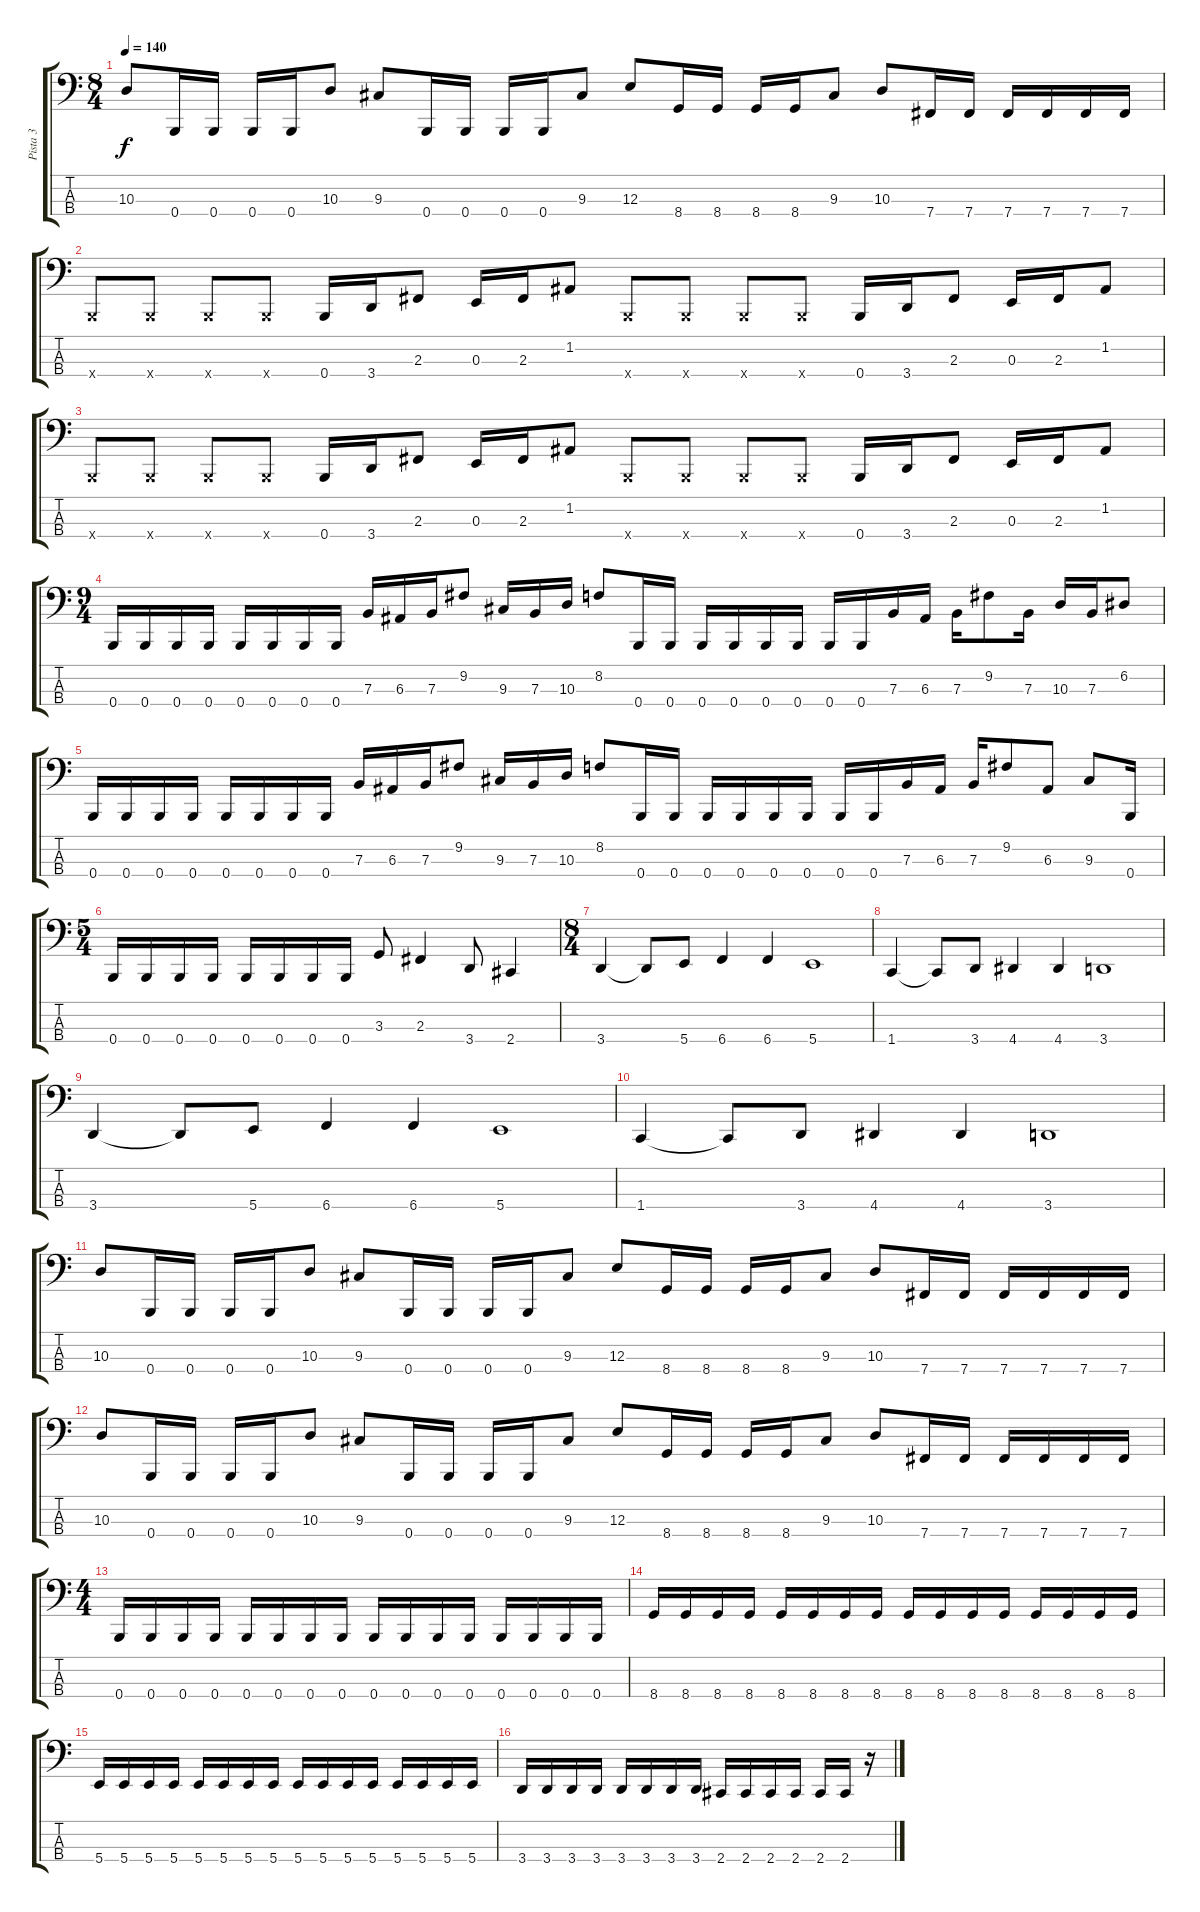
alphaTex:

\track ("Pista 3" "Pista 3") {instrument electricbasspick}
\staff {score tabs}
\tuning (D2 A1 E1 B0) {hide}
\ts (8 4)
\tempo 140
\clef f4
\ks c
10.3.8{dy f} 0.4.16 0.4.16 0.4.16 0.4.16 10.3.8 9.3.8 0.4.16 0.4.16 0.4.16 0.4.16 9.3.8 12.3.8 8.4.16 8.4.16 8.4.16 8.4.16 9.3.8 10.3.8 7.4.16 7.4.16 7.4.16 7.4.16 7.4.16 7.4.16 |
0.4{x}.8 0.4{x}.8 0.4{x}.8 0.4{x}.8 0.4.16 3.4.16 2.3.8 0.3.16 2.3.16 1.2.8 0.4{x}.8 0.4{x}.8 0.4{x}.8 0.4{x}.8 0.4.16 3.4.16 2.3.8 0.3.16 2.3.16 1.2.8 |
0.4{x}.8 0.4{x}.8 0.4{x}.8 0.4{x}.8 0.4.16 3.4.16 2.3.8 0.3.16 2.3.16 1.2.8 0.4{x}.8 0.4{x}.8 0.4{x}.8 0.4{x}.8 0.4.16 3.4.16 2.3.8 0.3.16 2.3.16 1.2.8 |
\ts (9 4)
0.4.16 0.4.16 0.4.16 0.4.16 0.4.16 0.4.16 0.4.16 0.4.16 7.3.16 6.3.16 7.3.16 9.2.8 9.3.16 7.3.16 10.3.16 8.2.8 0.4.16 0.4.16 0.4.16 0.4.16 0.4.16 0.4.16 0.4.16 0.4.16 7.3.16 6.3.16 7.3.16 9.2.8 7.3.16 10.3.16 7.3.16 6.2.8 |
0.4.16 0.4.16 0.4.16 0.4.16 0.4.16 0.4.16 0.4.16 0.4.16 7.3.16 6.3.16 7.3.16 9.2.8 9.3.16 7.3.16 10.3.16 8.2.8 0.4.16 0.4.16 0.4.16 0.4.16 0.4.16 0.4.16 0.4.16 0.4.16 7.3.16 6.3.16 7.3.16 9.2.8 6.3.8 9.3.8 0.4.16 |
\ts (5 4)
0.4.16 0.4.16 0.4.16 0.4.16 0.4.16 0.4.16 0.4.16 0.4.16 3.3.8 2.3.4 3.4.8 2.4.4 |
\ts (8 4)
3.4.4 3.4{t}.8 5.4.8 6.4.4 6.4.4 5.4.1 |
1.4.4 1.4{t}.8 3.4.8 4.4.4 4.4.4 3.4.1 |
3.4.4 3.4{t}.8 5.4.8 6.4.4 6.4.4 5.4.1 |
1.4.4 1.4{t}.8 3.4.8 4.4.4 4.4.4 3.4.1 |
10.3.8 0.4.16 0.4.16 0.4.16 0.4.16 10.3.8 9.3.8 0.4.16 0.4.16 0.4.16 0.4.16 9.3.8 12.3.8 8.4.16 8.4.16 8.4.16 8.4.16 9.3.8 10.3.8 7.4.16 7.4.16 7.4.16 7.4.16 7.4.16 7.4.16 |
10.3.8 0.4.16 0.4.16 0.4.16 0.4.16 10.3.8 9.3.8 0.4.16 0.4.16 0.4.16 0.4.16 9.3.8 12.3.8 8.4.16 8.4.16 8.4.16 8.4.16 9.3.8 10.3.8 7.4.16 7.4.16 7.4.16 7.4.16 7.4.16 7.4.16 |
\ts (4 4)
0.4.16 0.4.16 0.4.16 0.4.16 0.4.16 0.4.16 0.4.16 0.4.16 0.4.16 0.4.16 0.4.16 0.4.16 0.4.16 0.4.16 0.4.16 0.4.16 |
8.4.16 8.4.16 8.4.16 8.4.16 8.4.16 8.4.16 8.4.16 8.4.16 8.4.16 8.4.16 8.4.16 8.4.16 8.4.16 8.4.16 8.4.16 8.4.16 |
5.4.16 5.4.16 5.4.16 5.4.16 5.4.16 5.4.16 5.4.16 5.4.16 5.4.16 5.4.16 5.4.16 5.4.16 5.4.16 5.4.16 5.4.16 5.4.16 |
3.4.16 3.4.16 3.4.16 3.4.16 3.4.16 3.4.16 3.4.16 3.4.16 2.4.16 2.4.16 2.4.16 2.4.16 2.4.16 2.4.16 r.16
